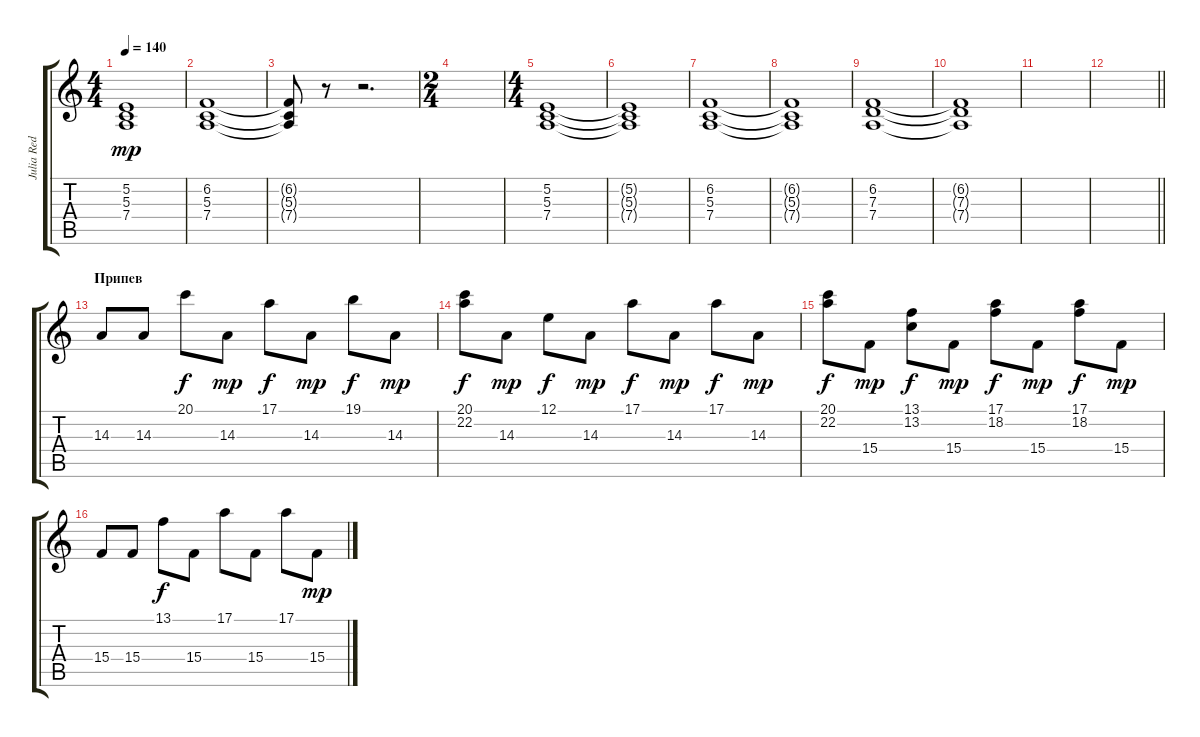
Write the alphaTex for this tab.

\track ("Julia Red" "Julia Red") {instrument vibraphone}
\staff {score tabs}
\tuning (E4 B3 G3 D3 A2 E2) {hide}
\ts (4 4)
\tempo 140
\clef g2
\ks c
(5.2{t} 5.3{t} 7.4{t}).1{dy mp} |
(6.2 5.3 7.4).1 |
(6.2{t} 5.3{t} 7.4{t}).8 r.8 r.2{d} |
\ts (2 4)
|
\ts (4 4)
(5.2 5.3 7.4).1 |
(5.2{t} 5.3{t} 7.4{t}).1 |
(6.2 5.3 7.4).1 |
(6.2{t} 5.3{t} 7.4{t}).1 |
(6.2 7.3 7.4).1 |
(6.2{t} 7.3{t} 7.4{t}).1 |
|
\barLineRight lightlight
|
\section ("" "Припев")
14.3.8{instrument synthstrings1} 14.3.8 20.1.8{dy f} 14.3.8{dy mp} 17.1.8{dy f} 14.3.8{dy mp} 19.1.8{dy f} 14.3.8{dy mp} |
(20.1 22.2).8{dy f} 14.3.8{dy mp} 12.1.8{dy f} 14.3.8{dy mp} 17.1.8{dy f} 14.3.8{dy mp} 17.1.8{dy f} 14.3.8{dy mp} |
(20.1 22.2).8{dy f} 15.4.8{dy mp} (13.1 13.2).8{dy f} 15.4.8{dy mp} (17.1 18.2).8{dy f} 15.4.8{dy mp} (17.1 18.2).8{dy f} 15.4.8{dy mp} |
15.4.8 15.4.8 13.1.8{dy f} 15.4.8 17.1.8 15.4.8 17.1.8 15.4.8{dy mp}
